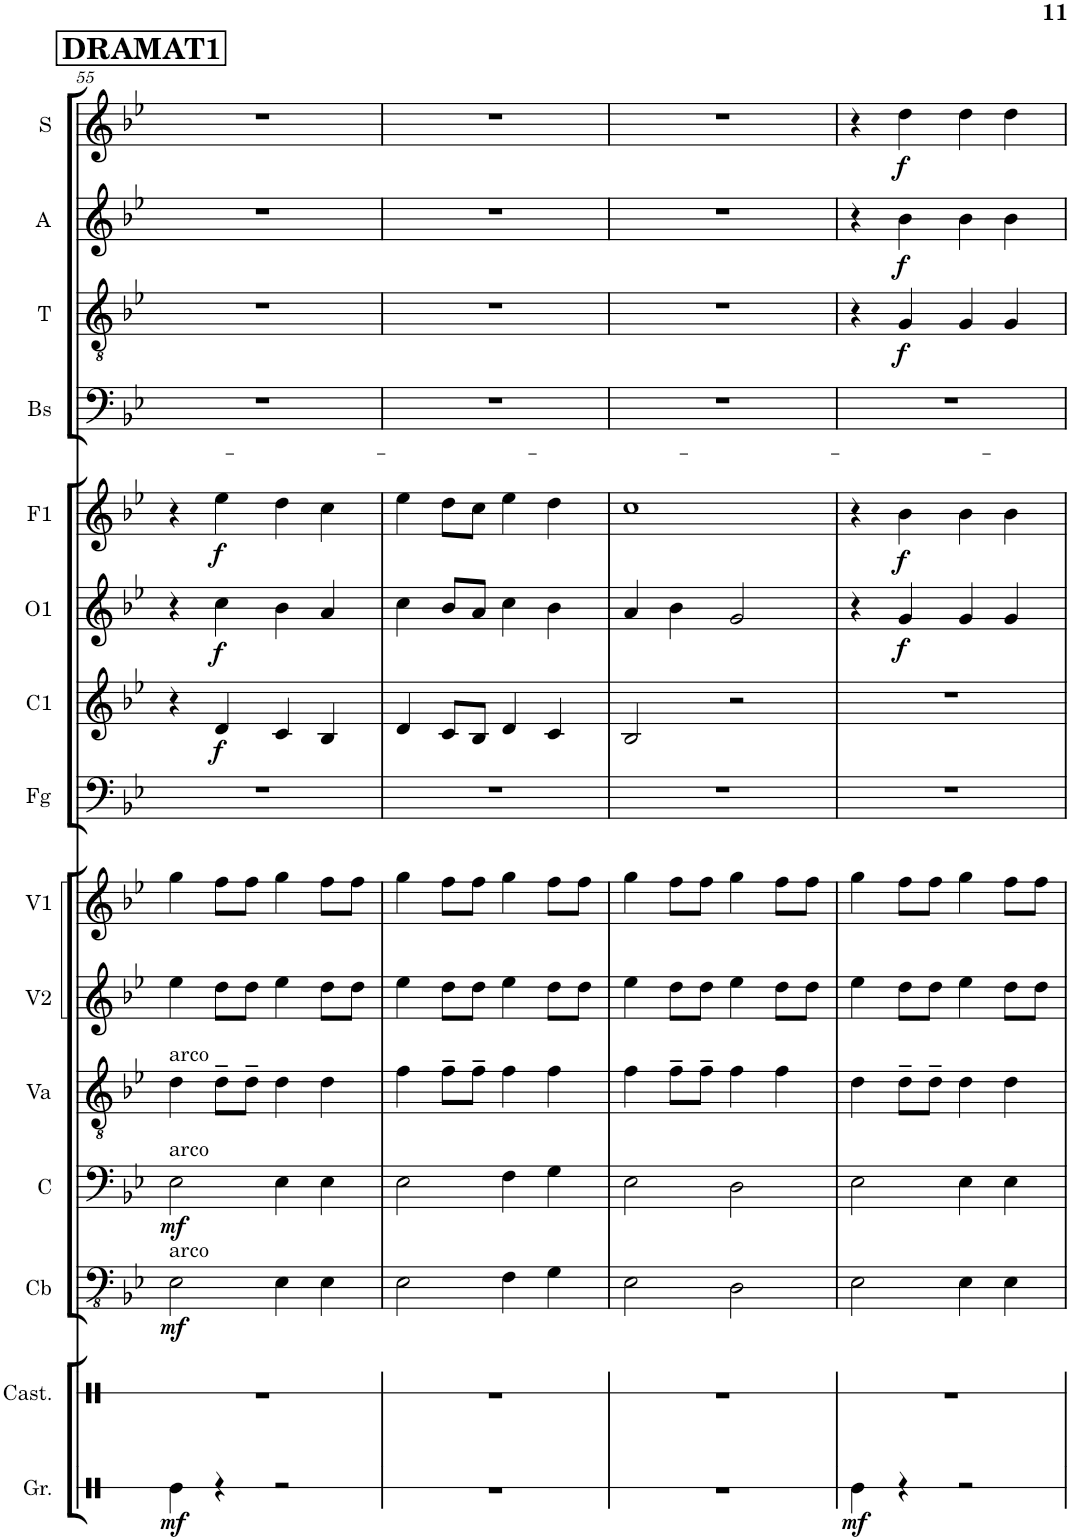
**kern	**dynam	**kern	**kern	**dynam	**kern	**dynam	**kern	**kern	**kern	**kern	**kern	**dynam	**kern	**dynam	**kern	**dynam	**kern	**kern	**dynam	**kern	**dynam	**kern	**dynam
*part15	*part15	*part14	*part13	*part13	*part12	*part12	*part11	*part10	*part9	*part8	*part7	*part7	*part6	*part6	*part5	*part5	*part4	*part3	*part3	*part2	*part2	*part1	*part1
*staff15	*staff15	*staff14	*staff13	*staff13	*staff12	*staff12	*staff11	*staff10	*staff9	*staff8	*staff7	*staff7	*staff6	*staff6	*staff5	*staff5	*staff4	*staff3	*staff3	*staff2	*staff2	*staff1	*staff1
*I"Grancassa	*	*I"Castagnette	*I"Cb	*	*I"C	*	*I"Va	*I"V2	*I"V1	*I"Fg	*I"C1	*	*I"O1	*	*I"F1	*	*I"Bs	*I"T	*	*I"A	*	*I"S	*
*I'Gr.	*	*I'Cast.	*I'Cb	*	*I'C	*	*I'Va	*I'V2	*I'V1	*I'Fg	*I'C1	*	*I'O1	*	*I'F1	*	*I'Bs	*I'T	*	*I'A	*	*I'S	*
!!LO:PB:g=z
*clefX	*	*clefX	*clefFv4	*	*clefF4	*	*clefGv2	*clefG2	*clefG2	*clefF4	*clefG2	*	*clefG2	*	*clefG2	*	*clefF4	*clefGv2	*	*clefG2	*	*clefG2	*
*	*	*	*	*	*	*	*	*	*	*	*Trd1c2	*	*	*	*	*	*	*	*	*	*	*	*
*k[]	*	*k[]	*k[b-e-]	*	*k[b-e-]	*	*k[b-e-]	*k[b-e-]	*k[b-e-]	*k[b-e-]	*k[b-e-]	*	*k[b-e-]	*	*k[b-e-]	*	*k[b-e-]	*k[b-e-]	*	*k[b-e-]	*	*k[b-e-]	*
*M4/4	*	*M4/4	*M4/4	*	*M4/4	*	*M4/4	*M4/4	*M4/4	*M4/4	*M4/4	*	*M4/4	*	*M4/4	*	*M4/4	*M4/4	*	*M4/4	*	*M4/4	*
!!LO:REH:place=s1:a:B:cj:fs=14:t=DRAMAT1
=55	=55	=55	=55	=55	=55	=55	=55	=55	=55	=55	=55	=55	=55	=55	=55	=55	=55	=55	=55	=55	=55	=55	=55
!	!	!	!	!	!	!	!LO:TX:a:t=arco	!	!	!	!	!	!	!	!	!	!	!	!	!	!	!	!
!	!	!	!	!	!LO:TX:a:t=arco	!	!	!	!	!	!	!	!	!	!	!	!	!	!	!	!	!	!
!	!	!	!LO:TX:a:t=arco	!	!	!	!	!	!	!	!	!	!	!	!	!	!	!	!	!	!	!	!
!	!LO:DY:b	!	!	!LO:DY:b	!	!LO:DY:b	!	!	!	!	!	!	!	!	!	!	!	!	!	!	!	!	!
4Re\	mf	1r	2EE-\	mf	2E-\	mf	4d\	4ee-\	4gg\	1r	4r	.	4r	.	4r	.	1r	1r	.	1r	.	1r	.
!	!	!	!	!	!	!	!	!	!	!	!	!LO:DY:b	!	!LO:DY:b	!	!LO:DY:b	!	!	!	!	!	!	!
4r	.	.	.	.	.	.	8d~\L	8dd\L	8ff\L	.	4d/	f	4cc\	f	4ee-\	f	.	.	.	.	.	.	.
.	.	.	.	.	.	.	8d~\J	8dd\J	8ff\J	.	.	.	.	.	.	.	.	.	.	.	.	.	.
2r	.	.	4EE-\	.	4E-\	.	4d\	4ee-\	4gg\	.	4c/	.	4b-\	.	4dd\	.	.	.	.	.	.	.	.
.	.	.	4EE-\	.	4E-\	.	4d\	8dd\L	8ff\L	.	4B-/	.	4a/	.	4cc\	.	.	.	.	.	.	.	.
.	.	.	.	.	.	.	.	8dd\J	8ff\J	.	.	.	.	.	.	.	.	.	.	.	.	.	.
=56	=56	=56	=56	=56	=56	=56	=56	=56	=56	=56	=56	=56	=56	=56	=56	=56	=56	=56	=56	=56	=56	=56	=56
1r	.	1r	2EE-\	.	2E-\	.	4f\	4ee-\	4gg\	1r	4d/	.	4cc\	.	4ee-\	.	1r	1r	.	1r	.	1r	.
.	.	.	.	.	.	.	8f~\L	8dd\L	8ff\L	.	8c/L	.	8b-/L	.	8dd\L	.	.	.	.	.	.	.	.
.	.	.	.	.	.	.	8f~\J	8dd\J	8ff\J	.	8B-/J	.	8a/J	.	8cc\J	.	.	.	.	.	.	.	.
.	.	.	4FF\	.	4F\	.	4f\	4ee-\	4gg\	.	4d/	.	4cc\	.	4ee-\	.	.	.	.	.	.	.	.
.	.	.	4GG\	.	4G\	.	4f\	8dd\L	8ff\L	.	4c/	.	4b-\	.	4dd\	.	.	.	.	.	.	.	.
.	.	.	.	.	.	.	.	8dd\J	8ff\J	.	.	.	.	.	.	.	.	.	.	.	.	.	.
=57	=57	=57	=57	=57	=57	=57	=57	=57	=57	=57	=57	=57	=57	=57	=57	=57	=57	=57	=57	=57	=57	=57	=57
1r	.	1r	2EE-\	.	2E-\	.	4f\	4ee-\	4gg\	1r	2B-/	.	4a/	.	1cc	.	1r	1r	.	1r	.	1r	.
.	.	.	.	.	.	.	8f~\L	8dd\L	8ff\L	.	.	.	4b-\	.	.	.	.	.	.	.	.	.	.
.	.	.	.	.	.	.	8f~\J	8dd\J	8ff\J	.	.	.	.	.	.	.	.	.	.	.	.	.	.
.	.	.	2DD\	.	2D\	.	4f\	4ee-\	4gg\	.	2r	.	2g/	.	.	.	.	.	.	.	.	.	.
.	.	.	.	.	.	.	4f\	8dd\L	8ff\L	.	.	.	.	.	.	.	.	.	.	.	.	.	.
.	.	.	.	.	.	.	.	8dd\J	8ff\J	.	.	.	.	.	.	.	.	.	.	.	.	.	.
=58	=58	=58	=58	=58	=58	=58	=58	=58	=58	=58	=58	=58	=58	=58	=58	=58	=58	=58	=58	=58	=58	=58	=58
!	!LO:DY:b	!	!	!	!	!	!	!	!	!	!	!	!	!	!	!	!	!	!	!	!	!	!
4Re\	mf	1r	2EE-\	.	2E-\	.	4d\	4ee-\	4gg\	1r	1r	.	4r	.	4r	.	1r	4r	.	4r	.	4r	.
!	!	!	!	!	!	!	!	!	!	!	!	!	!	!LO:DY:b	!	!LO:DY:b	!	!	!LO:DY:b	!	!LO:DY:b	!	!LO:DY:b
4r	.	.	.	.	.	.	8d~\L	8dd\L	8ff\L	.	.	.	4g/	f	4b-\	f	.	4G/	f	4b-\	f	4dd\	f
.	.	.	.	.	.	.	8d~\J	8dd\J	8ff\J	.	.	.	.	.	.	.	.	.	.	.	.	.	.
2r	.	.	4EE-\	.	4E-\	.	4d\	4ee-\	4gg\	.	.	.	4g/	.	4b-\	.	.	4G/	.	4b-\	.	4dd\	.
.	.	.	4EE-\	.	4E-\	.	4d\	8dd\L	8ff\L	.	.	.	4g/	.	4b-\	.	.	4G/	.	4b-\	.	4dd\	.
.	.	.	.	.	.	.	.	8dd\J	8ff\J	.	.	.	.	.	.	.	.	.	.	.	.	.	.
=	=	=	=	=	=	=	=	=	=	=	=	=	=	=	=	=	=	=	=	=	=	=	=
*-	*-	*-	*-	*-	*-	*-	*-	*-	*-	*-	*-	*-	*-	*-	*-	*-	*-	*-	*-	*-	*-	*-	*-
